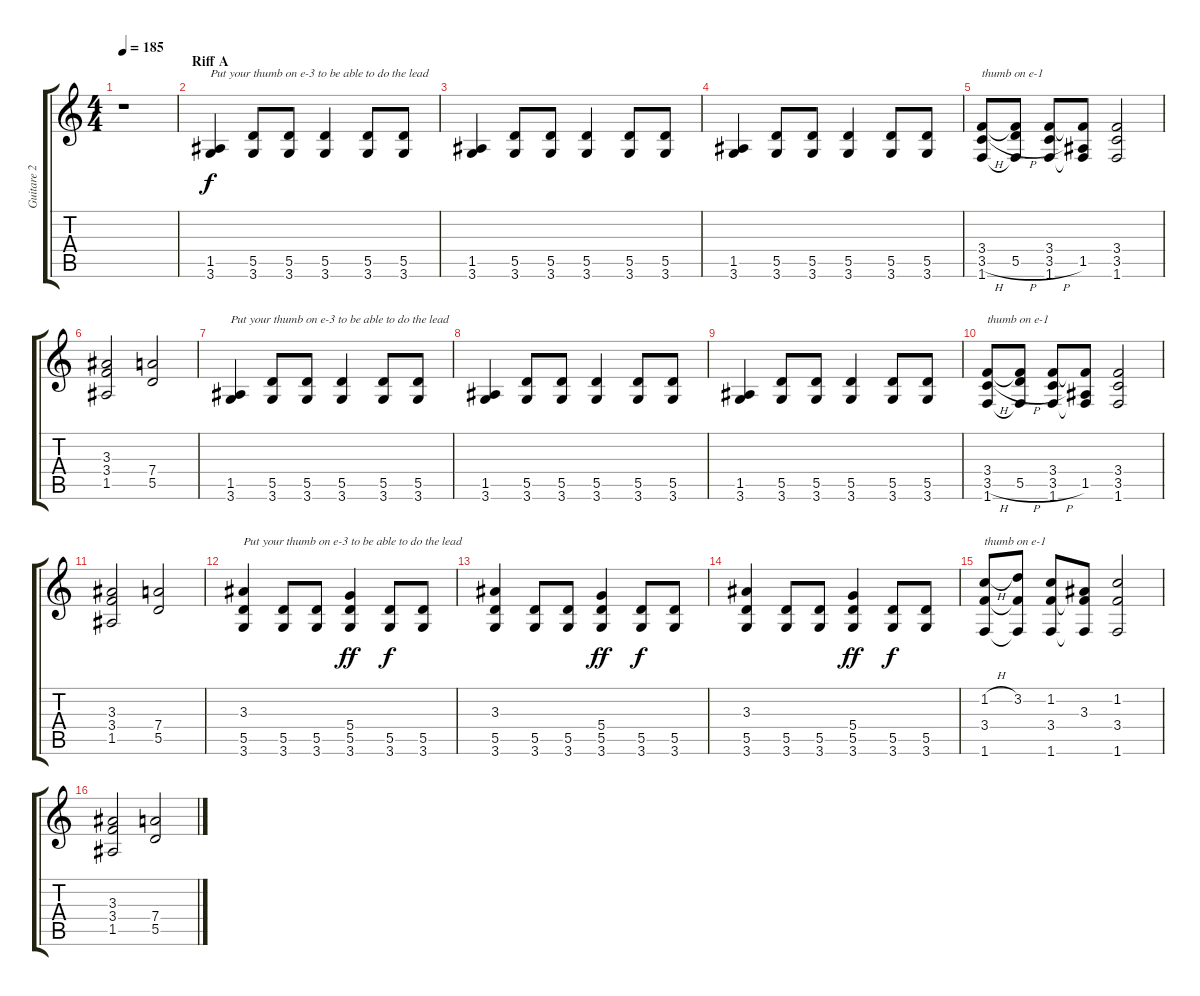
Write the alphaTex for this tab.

\track ("Guitare 2" "Guitare 2") {instrument distortionguitar}
\staff {score tabs}
\tuning (E4 B3 G3 D3 A2 E2) {hide}
\ts (4 4)
\tempo 185
\clef g2
\ks c
r.1{dy f instrument distortionguitar} |
\section ("" "Riff A")
(1.5 3.6).4{txt "Put your thumb on e-3 to be able to do the lead"} (5.5 3.6).8 (5.5 3.6).8 (5.5 3.6).4 (5.5 3.6).8 (5.5 3.6).8 |
(1.5 3.6).4 (5.5 3.6).8 (5.5 3.6).8 (5.5 3.6).4 (5.5 3.6).8 (5.5 3.6).8 |
(1.5 3.6).4 (5.5 3.6).8 (5.5 3.6).8 (5.5 3.6).4 (5.5 3.6).8 (5.5 3.6).8 |
(3.4 3.5{h} 1.6).8{txt "thumb on e-1"} (3.4{t} 5.5{h} 1.6{t}).8 (3.4 3.5{h} 1.6).8 (3.4{t} 1.5 1.6{t}).8 (3.4 3.5 1.6).2 |
(3.3 3.4 1.5).2 (7.4 5.5).2 |
(1.5 3.6).4{txt "Put your thumb on e-3 to be able to do the lead"} (5.5 3.6).8 (5.5 3.6).8 (5.5 3.6).4 (5.5 3.6).8 (5.5 3.6).8 |
(1.5 3.6).4 (5.5 3.6).8 (5.5 3.6).8 (5.5 3.6).4 (5.5 3.6).8 (5.5 3.6).8 |
(1.5 3.6).4 (5.5 3.6).8 (5.5 3.6).8 (5.5 3.6).4 (5.5 3.6).8 (5.5 3.6).8 |
(3.4 3.5{h} 1.6).8{txt "thumb on e-1"} (3.4{t} 5.5{h} 1.6{t}).8 (3.4 3.5{h} 1.6).8 (3.4{t} 1.5 1.6{t}).8 (3.4 3.5 1.6).2 |
(3.3 3.4 1.5).2 (7.4 5.5).2 |
(3.3 5.5 3.6).4{txt "Put your thumb on e-3 to be able to do the lead"} (5.5 3.6).8 (5.5 3.6).8 (5.4 5.5 3.6).4{dy ff} (5.5 3.6).8{dy f} (5.5 3.6).8 |
(3.3 5.5 3.6).4 (5.5 3.6).8 (5.5 3.6).8 (5.4 5.5 3.6).4{dy ff} (5.5 3.6).8{dy f} (5.5 3.6).8 |
(3.3 5.5 3.6).4 (5.5 3.6).8 (5.5 3.6).8 (5.4 5.5 3.6).4{dy ff} (5.5 3.6).8{dy f} (5.5 3.6).8 |
(1.2{h} 3.4 1.6).8{txt "thumb on e-1"} (3.2 3.4{t} 1.6{t}).8 (1.2 3.4 1.6).8 (3.3 3.4{t} 1.6{t}).8 (1.2 3.4 1.6).2 |
(3.3 3.4 1.5).2 (7.4 5.5).2
